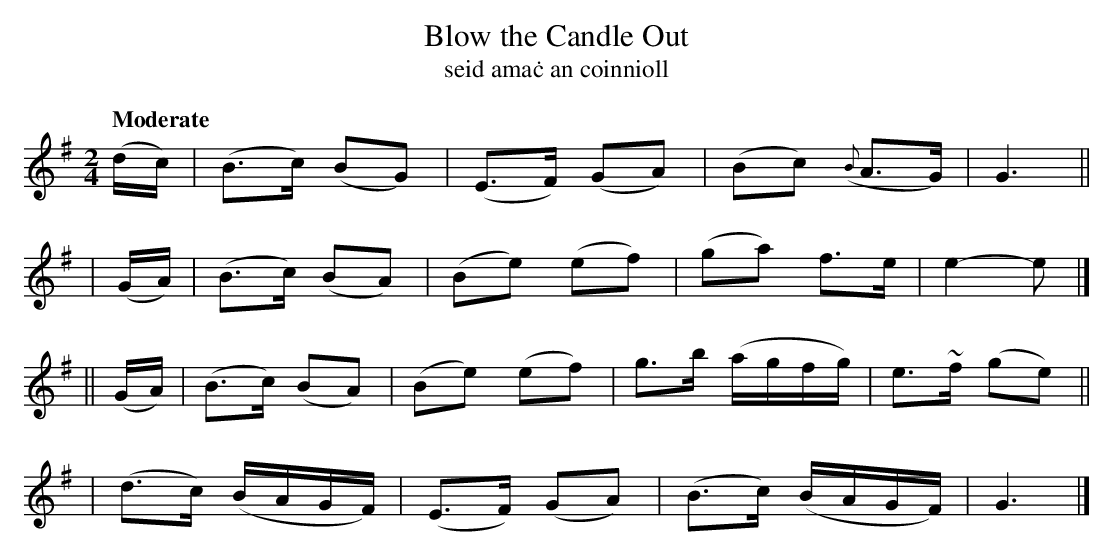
X:1
T: Blow the Candle Out
T: seid ama\.c an coinnioll
Q: "Moderate"
M: 2/4
L: 1/16
K: G
  (dc) | (B3c) (B2G2) | (E3F)  (G2A2) | (B2c2) ({B}A3G) | G6 ||
| (GA) | (B3c) (B2A2) | (B2e2) (e2f2) | (g2a2) f3e | e4- e2 |]
||(GA) | (B3c) (B2A2) | (B2e2) (e2f2) | g3b (agfg) | e3~f (g2e2) ||
| (d3c) (BAGF) | (E3F) (G2A2) | (B3c) (BAGF) | G6 |]
